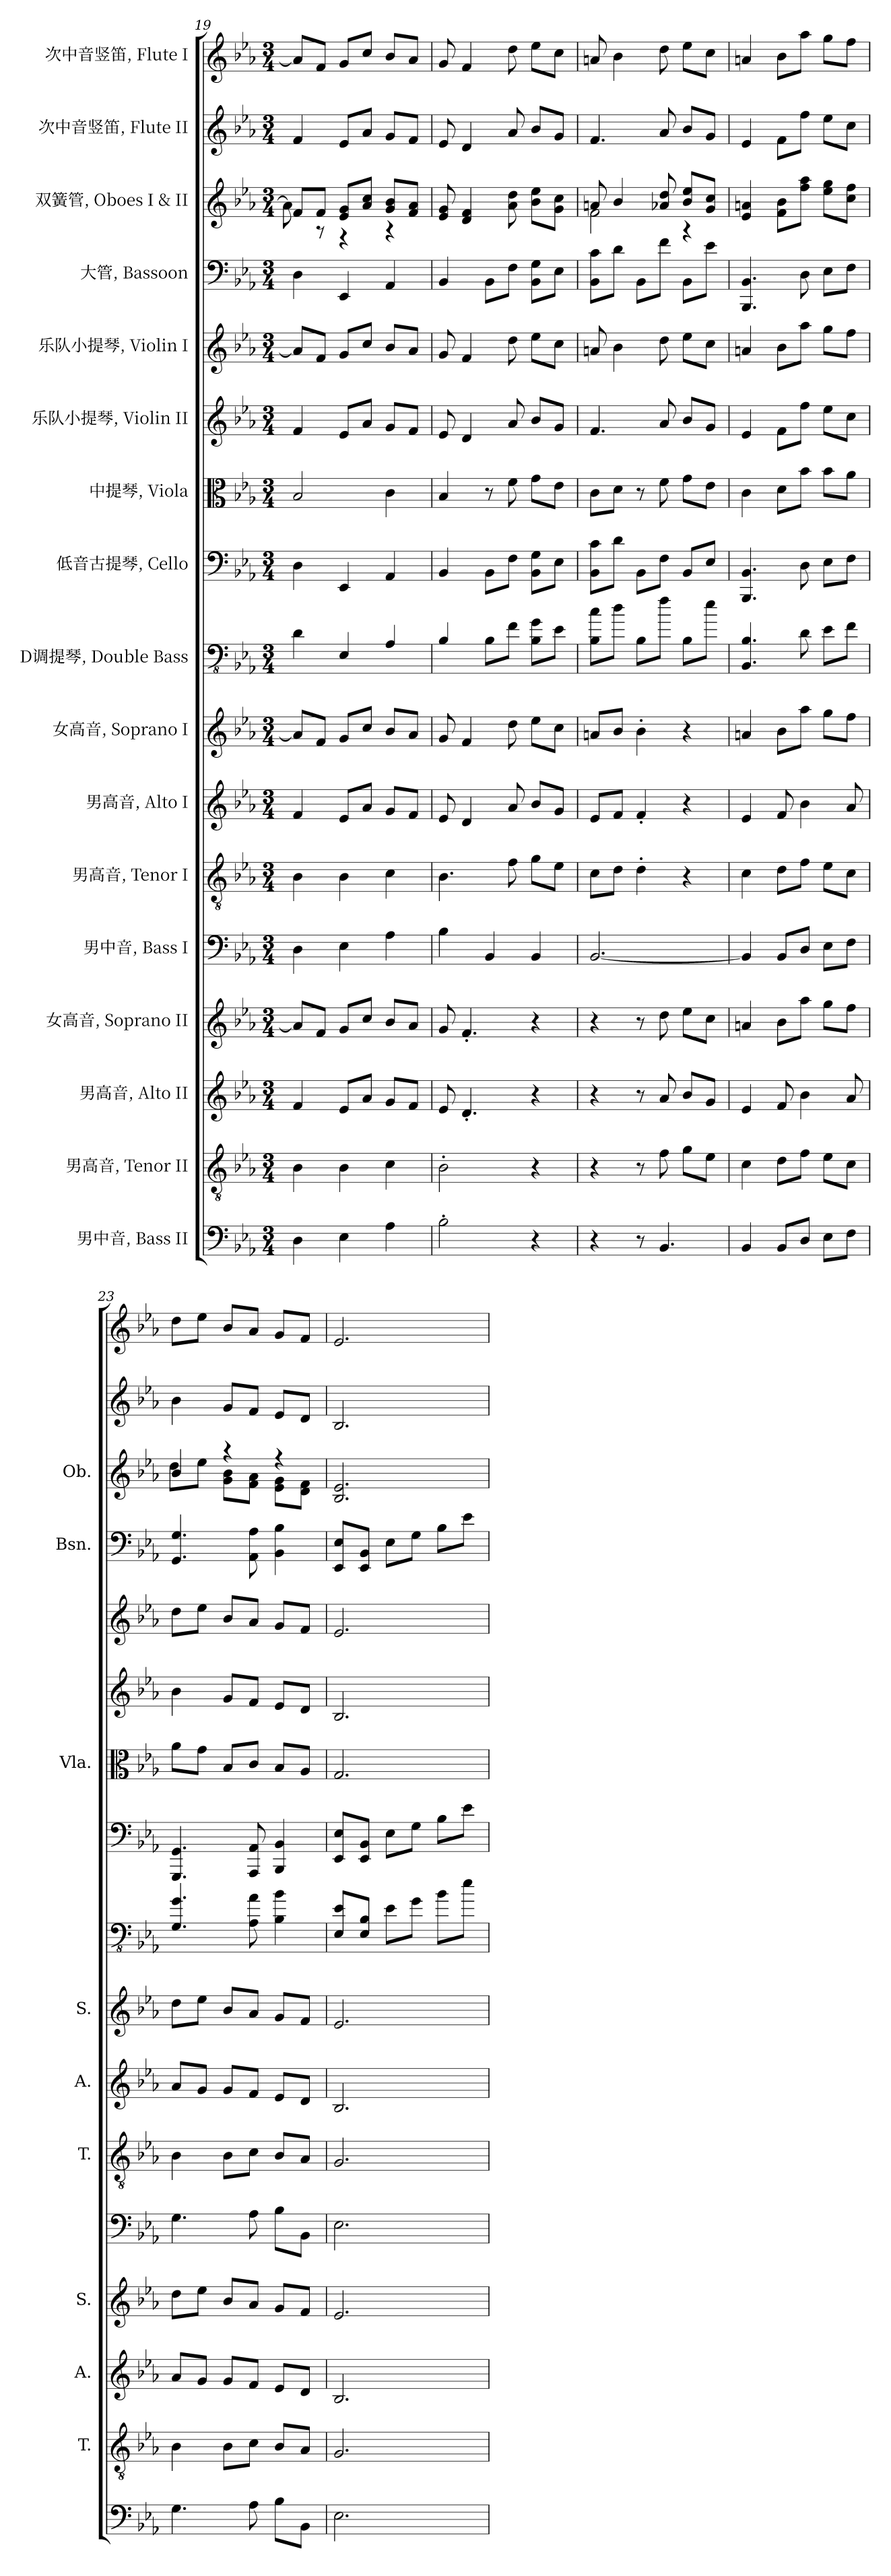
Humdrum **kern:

**kern	**kern	**kern	**kern	**kern	**kern	**kern	**kern	**kern	**kern	**kern	**kern	**kern	**kern	**kern	**kern	**kern
*part17	*part16	*part15	*part14	*part13	*part12	*part11	*part10	*part9	*part8	*part7	*part6	*part5	*part4	*part3	*part2	*part1
*staff17	*staff16	*staff15	*staff14	*staff13	*staff12	*staff11	*staff10	*staff9	*staff8	*staff7	*staff6	*staff5	*staff4	*staff3	*staff2	*staff1
*I"男中音, Bass II	*I"男高音, Tenor II	*I"男高音, Alto II	*I"女高音, Soprano II	*I"男中音, Bass I	*I"男高音, Tenor I	*I"男高音, Alto I	*I"女高音, Soprano I	*I"D调提琴, Double Bass	*I"低音古提琴, Cello	*I"中提琴, Viola	*I"乐队小提琴, Violin II	*I"乐队小提琴, Violin I	*I"大管, Bassoon	*I"双簧管, Oboes I &amp; II	*I"次中音竖笛, Flute II	*I"次中音竖笛, Flute I
*	*I'T.	*I'A.	*I'S.	*	*I'T.	*I'A.	*I'S.	*	*	*I'Vla.	*	*	*I'Bsn.	*I'Ob.	*	*
*clefF4	*clefGv2	*clefG2	*clefG2	*clefF4	*clefGv2	*clefG2	*clefG2	*clefFv4	*clefF4	*clefC3	*clefG2	*clefG2	*clefF4	*clefG2	*clefG2	*clefG2
*	*	*	*	*	*	*	*	*ITrd7c12	*	*	*	*	*	*	*	*
*k[b-e-a-]	*k[b-e-a-]	*k[b-e-a-]	*k[b-e-a-]	*k[b-e-a-]	*k[b-e-a-]	*k[b-e-a-]	*k[b-e-a-]	*k[b-e-a-]	*k[b-e-a-]	*k[b-e-a-]	*k[b-e-a-]	*k[b-e-a-]	*k[b-e-a-]	*k[b-e-a-]	*k[b-e-a-]	*k[b-e-a-]
*M3/4	*M3/4	*M3/4	*M3/4	*M3/4	*M3/4	*M3/4	*M3/4	*M3/4	*M3/4	*M3/4	*M3/4	*M3/4	*M3/4	*M3/4	*M3/4	*M3/4
=19	=19	=19	=19	=19	=19	=19	=19	=19	=19	=19	=19	=19	=19	=19	=19	=19
*	*	*	*	*	*	*	*	*	*	*	*	*	*	*^	*	*
4D\	4B-\	4f/	8a-/L]	4D\	4B-\	4f/	8a-/L]	4DD\	4D\	2B-/	4f/	8a-/L]	4D\	8f/L	8a-\]	4f/	8a-/L]
.	.	.	8f/J	.	.	.	8f/J	.	.	.	.	8f/J	.	8f/J	8r	.	8f/J
4E-\	4B-\	8e-/L	8g/L	4E-\	4B-\	8e-/L	8g/L	4EEE-/	4EE-/	.	8e-/L	8g/L	4EE-/	8e-/ 8g/L	4r	8e-/L	8g/L
.	.	8a-/J	8cc/J	.	.	8a-/J	8cc/J	.	.	.	8a-/J	8cc/J	.	8a-/ 8cc/J	.	8a-/J	8cc/J
4A-\	4c\	8g/L	8b-/L	4A-\	4c\	8g/L	8b-/L	4AAA-/	4AA-/	4c\	8g/L	8b-/L	4AA-/	8g/ 8b-/L	4r	8g/L	8b-/L
.	.	8f/J	8a-/J	.	.	8f/J	8a-/J	.	.	.	8f/J	8a-/J	.	8f/ 8a-/J	.	8f/J	8a-/J
*	*	*	*	*	*	*	*	*	*	*	*	*	*	*v	*v	*	*
=20	=20	=20	=20	=20	=20	=20	=20	=20	=20	=20	=20	=20	=20	=20	=20	=20
2B-'\	2B-'\	8e-/	8g/	4B-\	4.B-\	8e-/	8g/	4BBB-/	4BB-/	4B-/	8e-/	8g/	4BB-/	8e-/ 8g/	8e-/	8g/
.	.	4.d'/	4.f'/	.	.	4d/	4f/	.	.	.	4d/	4f/	.	4d/ 4f/	4d/	4f/
.	.	.	.	4BB-/	.	.	.	8BBB-\L	8BB-\L	8r	.	.	8BB-\L	.	.	.
.	.	.	.	.	8f\	8a-/	8dd\	8FF\J	8F\J	8f\	8a-/	8dd\	8F\J	8a-\ 8dd\	8a-/	8dd\
4r	4r	4r	4r	4BB-/	8g\L	8b-/L	8ee-\L	8BBB-\ 8GG\L	8BB-\ 8G\L	8g\L	8b-/L	8ee-\L	8BB-\ 8G\L	8b-\ 8ee-\L	8b-/L	8ee-\L
.	.	.	.	.	8e-\J	8g/J	8cc\J	8EE-\J	8E-\J	8e-\J	8g/J	8cc\J	8E-\J	8g\ 8cc\J	8g/J	8cc\J
=21	=21	=21	=21	=21	=21	=21	=21	=21	=21	=21	=21	=21	=21	=21	=21	=21
*	*	*	*	*	*	*	*	*	*	*	*	*	*	*^	*	*
4r	4r	4r	4r	[2.BB-/	8c\L	8e-/L	8an/L	8BBB-\ 8C\L	8BB-\ 8c\L	8c\L	4.f/	8an/	8BB-\ 8c\L	8an/	2f\	4.f/	8an/
.	.	.	.	.	8d\J	8f/J	8b-/J	8D\J	8d\J	8d\J	.	4b-\	8d\J	4b-/	.	.	4b-\
8r	8r	8r	8r	.	4d'\	4f'/	4b-'\	8BBB-\L	8BB-\L	8r	.	.	8BB-\L	.	.	.	.
4.BB-/	8f\	8a-/	8dd\	.	.	.	.	8F\J	8F\J	8f\	8a-/	8dd\	8f\J	8a-X/ 8dd/	.	8a-/	8dd\
.	8g\L	8b-/L	8ee-\L	.	4r	4r	4r	8BBB-\L	8BB-/L	8g\L	8b-/L	8ee-\L	8BB-\L	8b-/ 8ee-/L	4r	8b-/L	8ee-\L
.	8e-\J	8g/J	8cc\J	.	.	.	.	8E-\J	8E-/J	8e-\J	8g/J	8cc\J	8e-\J	8g/ 8cc/J	.	8g/J	8cc\J
*	*	*	*	*	*	*	*	*	*	*	*	*	*	*v	*v	*	*
=22	=22	=22	=22	=22	=22	=22	=22	=22	=22	=22	=22	=22	=22	=22	=22	=22
4BB-/	4c\	4e-/	4an/	4BB-/]	4c\	4e-/	4an/	4.BBBB-/ 4.BBB-/	4.BBB-/ 4.BB-/	4c\	4e-/	4an/	4.BBB-/ 4.BB-/	4e-/ 4an/	4e-/	4an/
8BB-/L	8d\L	8f/	8b-\L	8BB-/L	8d\L	8f/	8b-\L	.	.	8d\L	8f\L	8b-\L	.	8f\ 8b-\L	8f\L	8b-\L
8D/J	8f\J	4b-\	8aa-\J	8D/J	8f\J	4b-\	8aa-\J	8DD\	8D\	8b-\J	8ff\J	8aa-\J	8D\	8ff\ 8aa-\J	8ff\J	8aa-\J
8E-\L	8e-\L	.	8gg\L	8E-\L	8e-\L	.	8gg\L	8EE-\L	8E-\L	8b-\L	8ee-\L	8gg\L	8E-\L	8ee-\ 8gg\L	8ee-\L	8gg\L
8F\J	8c\J	8a-/	8ff\J	8F\J	8c\J	8a-/	8ff\J	8FF\J	8F\J	8a-\J	8cc\J	8ff\J	8F\J	8cc\ 8ff\J	8cc\J	8ff\J
!!LO:PB:g=z
=23	=23	=23	=23	=23	=23	=23	=23	=23	=23	=23	=23	=23	=23	=23	=23	=23
*	*	*	*	*	*	*	*	*	*	*	*	*	*	*^	*	*
4.G\	4B-\	8a-/L	8dd\L	4.G\	4B-\	8a-/L	8dd\L	4.GGG/ 4.GG/	4.GGG/ 4.GG/	8a-\L	4b-\	8dd\L	4.GG/ 4.G/	4b-/	8dd\L	4b-\	8dd\L
.	.	8g/J	8ee-\J	.	.	8g/J	8ee-\J	.	.	8g\J	.	8ee-\J	.	.	8ee-\J	.	8ee-\J
.	8B-\L	8g/L	8b-/L	.	8B-\L	8g/L	8b-/L	.	.	8B-/L	8g/L	8b-/L	.	4r	8g\ 8b-\L	8g/L	8b-/L
8A-\	8c\J	8f/J	8a-/J	8A-\	8c\J	8f/J	8a-/J	8AAA-\ 8AA-\	8AAA-/ 8AA-/	8c/J	8f/J	8a-/J	8AA-\ 8A-\	.	8f\ 8a-\J	8f/J	8a-/J
8B-\L	8B-/L	8e-/L	8g/L	8B-\L	8B-/L	8e-/L	8g/L	4BBB-\ 4BB-\	4BBB-/ 4BB-/	8B-/L	8e-/L	8g/L	4BB-\ 4B-\	4r	8e-\ 8g\L	8e-/L	8g/L
8BB-\J	8A-/J	8d/J	8f/J	8BB-\J	8A-/J	8d/J	8f/J	.	.	8A-/J	8d/J	8f/J	.	.	8d\ 8f\J	8d/J	8f/J
*	*	*	*	*	*	*	*	*	*	*	*	*	*	*v	*v	*	*
=24	=24	=24	=24	=24	=24	=24	=24	=24	=24	=24	=24	=24	=24	=24	=24	=24
2.E-\	2.G/	2.B-/	2.e-/	2.E-\	2.G/	2.B-/	2.e-/	8EEE-/ 8EE-/L	8EE-/ 8E-/L	2.G/	2.B-/	2.e-/	8EE-/ 8E-/L	2.B-/ 2.e-/	2.B-/	2.e-/
.	.	.	.	.	.	.	.	8EEE-/ 8BBB-/J	8EE-/ 8BB-/J	.	.	.	8EE-/ 8BB-/J	.	.	.
.	.	.	.	.	.	.	.	8EE-\L	8E-\L	.	.	.	8E-\L	.	.	.
.	.	.	.	.	.	.	.	8GG\J	8G\J	.	.	.	8G\J	.	.	.
.	.	.	.	.	.	.	.	8BB-\L	8B-\L	.	.	.	8B-\L	.	.	.
.	.	.	.	.	.	.	.	8E-\J	8e-\J	.	.	.	8e-\J	.	.	.
=	=	=	=	=	=	=	=	=	=	=	=	=	=	=	=	=
*-	*-	*-	*-	*-	*-	*-	*-	*-	*-	*-	*-	*-	*-	*-	*-	*-
